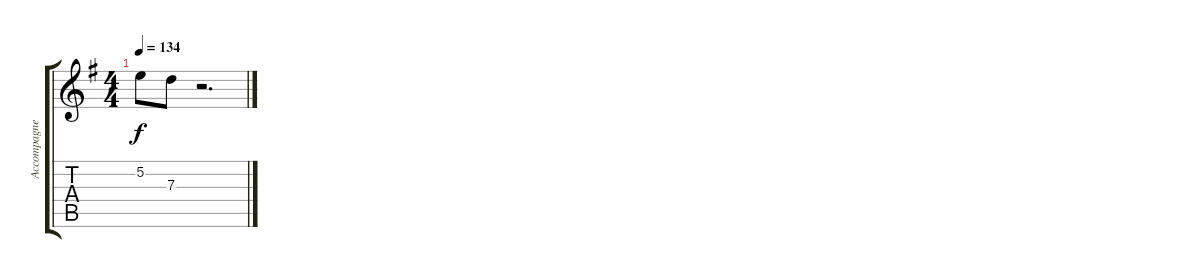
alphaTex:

\track ("Accompagnement" "Accompagne") {instrument electricguitarjazz}
\staff {score tabs}
\tuning (E4 B3 G3 D3 A2 E2) {hide}
\ts (4 4)
\tempo 134
\clef g2
\ks g
5.2.8{dy f} 7.3.8 r.2{d}
